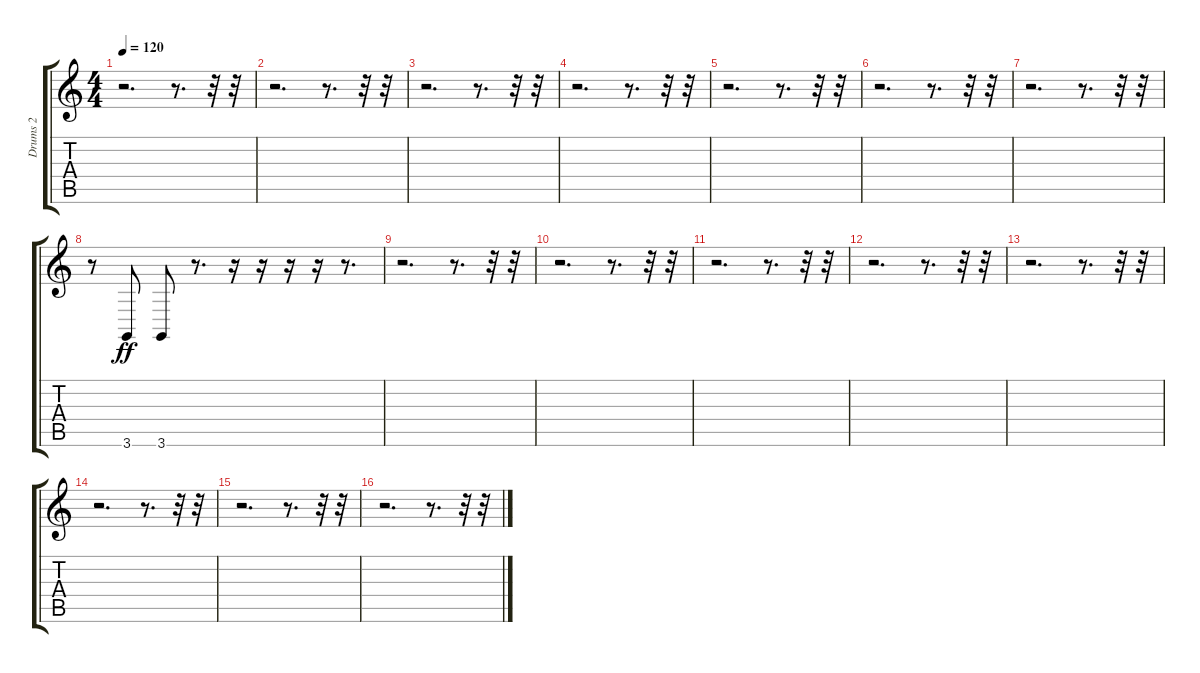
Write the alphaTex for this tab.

\track ("Drums 2" "Drums 2") {instrument synthdrum}
\staff {score tabs}
\tuning (E4 B3 G3 D3 A2 E2) {hide}
\ts (4 4)
\tempo 120
\clef g2
\ks c
r.2{d dy ff} r.8{d} r.32 r.32 |
r.2{d} r.8{d} r.32 r.32 |
r.2{d} r.8{d} r.32 r.32 |
r.2{d} r.8{d} r.32 r.32 |
r.2{d} r.8{d} r.32 r.32 |
r.2{d} r.8{d} r.32 r.32 |
r.2{d} r.8{d} r.32 r.32 |
r.8 3.6.8 3.6.8 r.8{d} r.16 r.16 r.16 r.16 r.8{d} |
r.2{d} r.8{d} r.32 r.32 |
r.2{d} r.8{d} r.32 r.32 |
r.2{d} r.8{d} r.32 r.32 |
r.2{d} r.8{d} r.32 r.32 |
r.2{d} r.8{d} r.32 r.32 |
r.2{d} r.8{d} r.32 r.32 |
r.2{d} r.8{d} r.32 r.32 |
r.2{d} r.8{d} r.32 r.32
